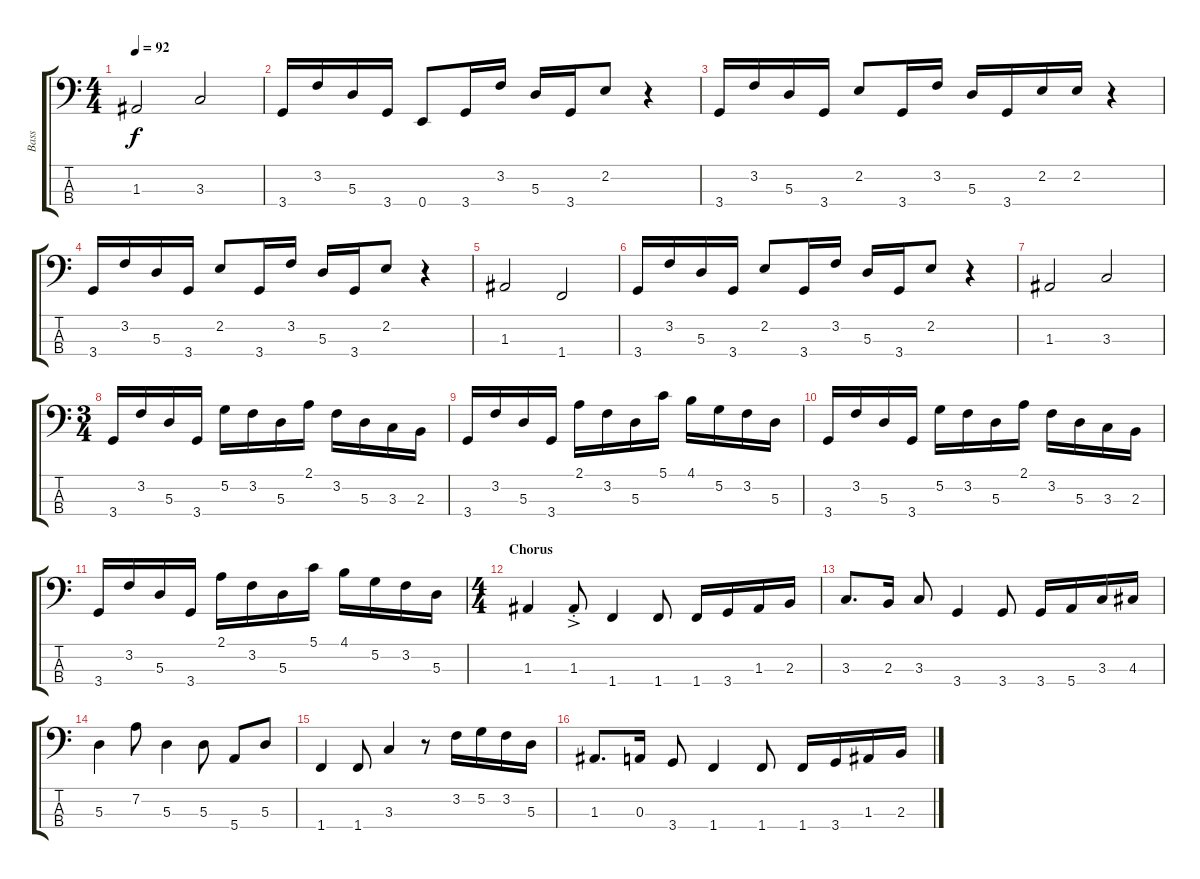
\track ("Bass" "Bass") {instrument electricbassfinger}
\staff {score tabs}
\tuning (G2 D2 A1 E1) {hide}
\ts (4 4)
\tempo 92
\clef f4
\ks c
1.3.2{dy f} 3.3.2 |
3.4.16 3.2.16 5.3.16 3.4.16 0.4.8 3.4.16 3.2.16 5.3.16 3.4.16 2.2.8 r.4 |
3.4.16 3.2.16 5.3.16 3.4.16 2.2.8 3.4.16 3.2.16 5.3.16 3.4.16 2.2.16 2.2.16 r.4 |
3.4.16 3.2.16 5.3.16 3.4.16 2.2.8 3.4.16 3.2.16 5.3.16 3.4.16 2.2.8 r.4 |
1.3.2 1.4.2 |
3.4.16 3.2.16 5.3.16 3.4.16 2.2.8 3.4.16 3.2.16 5.3.16 3.4.16 2.2.8 r.4 |
1.3.2 3.3.2 |
\ts (3 4)
3.4.16 3.2.16 5.3.16 3.4.16 5.2.16 3.2.16 5.3.16 2.1.16 3.2.16 5.3.16 3.3.16 2.3.16 |
3.4.16 3.2.16 5.3.16 3.4.16 2.1.16 3.2.16 5.3.16 5.1.16 4.1.16 5.2.16 3.2.16 5.3.16 |
3.4.16 3.2.16 5.3.16 3.4.16 5.2.16 3.2.16 5.3.16 2.1.16 3.2.16 5.3.16 3.3.16 2.3.16 |
3.4.16 3.2.16 5.3.16 3.4.16 2.1.16 3.2.16 5.3.16 5.1.16 4.1.16 5.2.16 3.2.16 5.3.16 |
\ts (4 4)
\section ("" "Chorus")
1.3.4 1.3{ac st}.8 1.4.4 1.4.8 1.4.16 3.4.16 1.3.16 2.3.16 |
3.3.8{d} 2.3.16 3.3.8 3.4.4 3.4.8 3.4.16 5.4.16 3.3.16 4.3.16 |
5.3.4 7.2.8 5.3.4 5.3.8 5.4.8 5.3.8 |
1.4.4 1.4.8 3.3.4 r.8 3.2.16 5.2.16 3.2.16 5.3.16 |
1.3.8{d} 0.3.16 3.4.8 1.4.4 1.4.8 1.4.16 3.4.16 1.3.16 2.3.16
